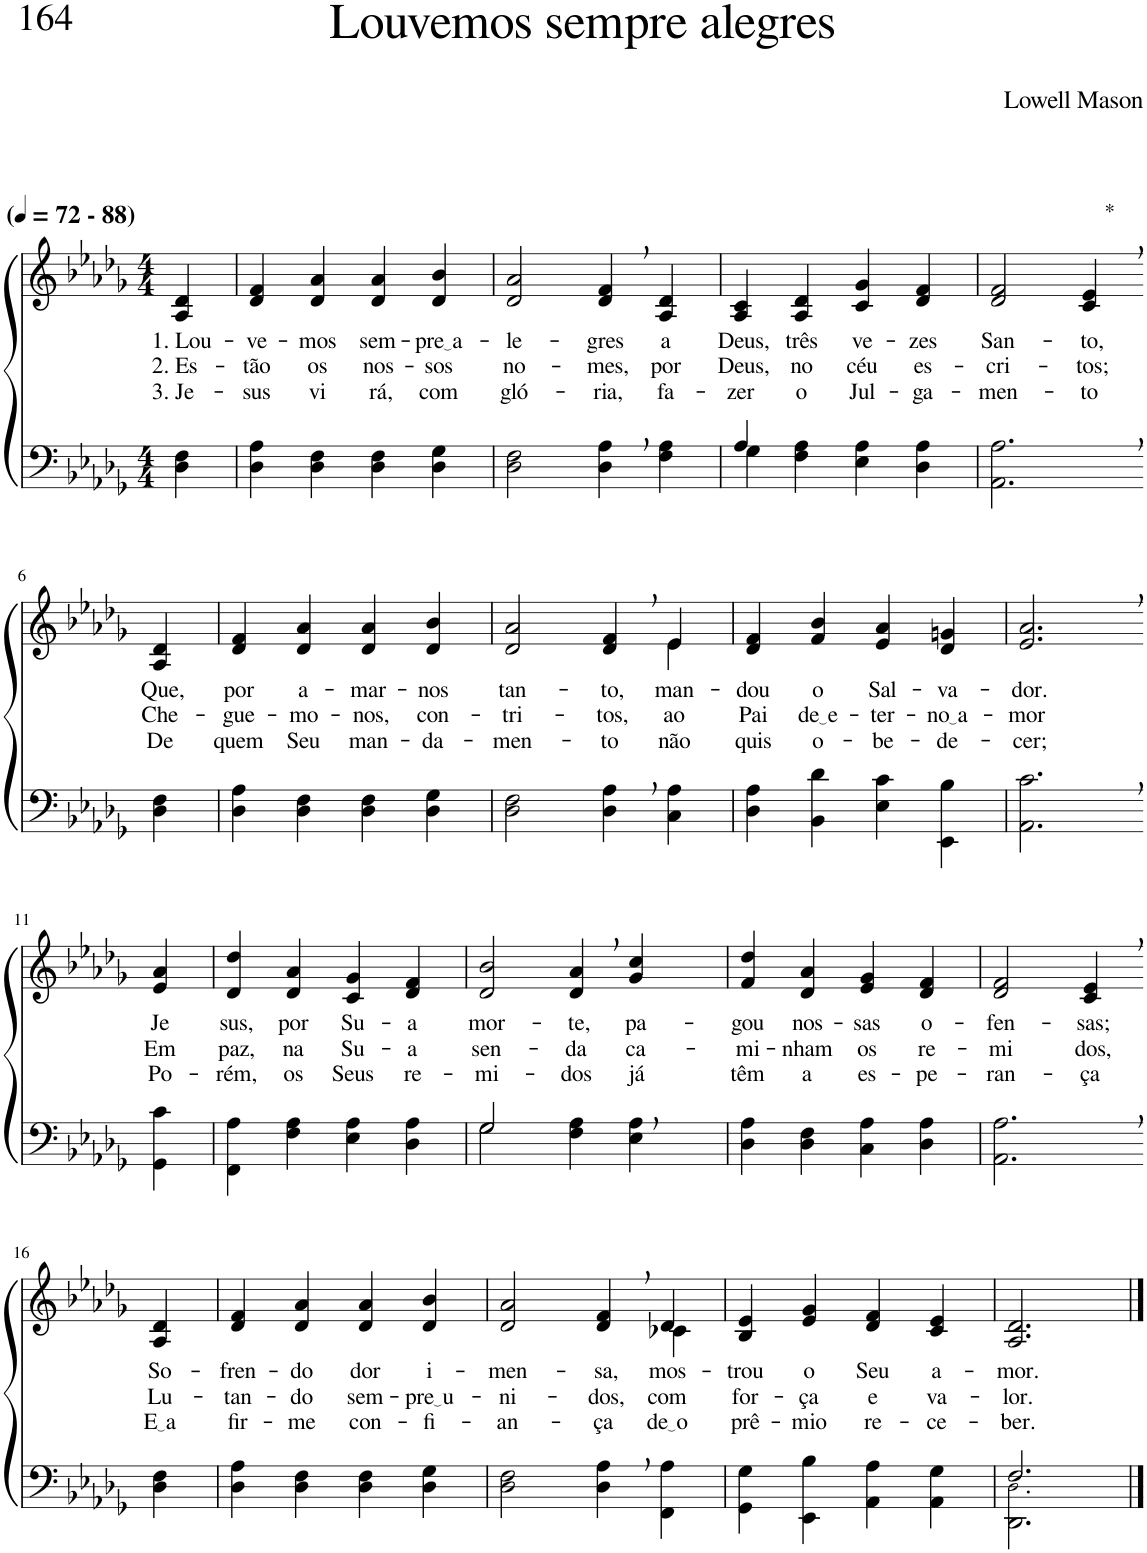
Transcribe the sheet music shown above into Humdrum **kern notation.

**kern	**kern	**text	**text	**text
*part2	*part1	*part1	*part1	*part1
*staff2	*staff1	*staff1	*staff1	*staff1
*I"Parte III e IV	*I"Parte I e II	*	*	*
*clefF4	*clefG2	*	*	*
*Trd-1c-2	*Trd-1c-2	*	*	*
*k[b-e-a-d-g-]	*k[b-e-a-d-g-]	*	*	*
*M4/4	*M4/4	*	*	*
*MM72	*MM72	*	*	*
=1	=1	=1	=1	=1
!	!LO:TX:a:B:t=(	!	!	!
!	!LO:TX:a:B:t=- 88)	!	!	!
!	!	!LO:LY:b	!LO:LY:b	!LO:LY:b
4D-\ 4F\	4A-/ 4d-/	1. Lou-	2. Es-	3. Je-
=2	=2	=2	=2	=2
!	!	!LO:LY:b	!LO:LY:b	!LO:LY:b
4D-\ 4A-\	4d-/ 4f/	-ve-	-tão	-sus
!	!	!LO:LY:b	!LO:LY:b	!LO:LY:b
4D-\ 4F\	4d-/ 4a-/	-mos	os	vi
!	!	!LO:LY:b	!LO:LY:b	!LO:LY:b
4D-\ 4F\	4d-/ 4a-/	sem-	nos-	rá,
!	!	!LO:LY:b	!LO:LY:b	!LO:LY:b
4D-\ 4G-\	4d-/ 4b-/	pre a	-sos	com
=3	=3	=3	=3	=3
!	!	!LO:LY:b	!LO:LY:b	!LO:LY:b
2D-\ 2F\	2d-/ 2a-/	-le-	no-	gló-
!	!	!LO:LY:b	!LO:LY:b	!LO:LY:b
4D-\, 4A-\,	4d-/, 4f/,	-gres	-mes,	-ria,
!	!	!LO:LY:b	!LO:LY:b	!LO:LY:b
4F\ 4A-\	4A-/ 4d-/	a	por	fa-
=4	=4	=4	=4	=4
*^	*	*	*	*
!	!	!	!LO:LY:b	!LO:LY:b	!LO:LY:b
4A-/	4G-\	4A-/ 4c/	Deus,	Deus,	-zer
!	!	!	!LO:LY:b	!LO:LY:b	!LO:LY:b
2.ryy	4F\ 4A-\	4A-/ 4d-/	três	no	o
!	!	!	!LO:LY:b	!LO:LY:b	!LO:LY:b
.	4E-\ 4A-\	4c/ 4g-/	ve-	céu	Jul-
!	!	!	!LO:LY:b	!LO:LY:b	!LO:LY:b
.	4D-\ 4A-\	4d-/ 4f/	-zes	es-	-ga-
=5	=5	=5	=5	=5	=5
!	!	!	!LO:LY:b	!LO:LY:b	!LO:LY:b
*v	*v	*	*	*	*
2.AA-\, 2.A-\,	2d-/ 2f/	San-	-cri-	-men-
!	!LO:TX:a:t=*	!	!	!
!	!	!LO:LY:b	!LO:LY:b	!LO:LY:b
.	4c/, 4e-/,	-to,	-tos;	-to
!!LO:LB:g=z
=6-	=6-	=6-	=6-	=6-
!	!	!LO:LY:b	!LO:LY:b	!LO:LY:b
4D-\ 4F\	4A-/ 4d-/	Que,	Che-	De
=7	=7	=7	=7	=7
!	!	!LO:LY:b	!LO:LY:b	!LO:LY:b
4D-\ 4A-\	4d-/ 4f/	por	-gue-	quem
!	!	!LO:LY:b	!LO:LY:b	!LO:LY:b
4D-\ 4F\	4d-/ 4a-/	a-	-mo-	Seu
!	!	!LO:LY:b	!LO:LY:b	!LO:LY:b
4D-\ 4F\	4d-/ 4a-/	-mar-	-nos,	man-
!	!	!LO:LY:b	!LO:LY:b	!LO:LY:b
4D-\ 4G-\	4d-/ 4b-/	-nos	con-	-da-
=8	=8	=8	=8	=8
!	!	!LO:LY:b	!LO:LY:b	!LO:LY:b
*	*^	*	*	*
2D-\ 2F\	2d-/ 2a-/	2.ryy	tan-	-tri-	-men-
!	!	!	!LO:LY:b	!LO:LY:b	!LO:LY:b
4D-\, 4A-\,	4d-/, 4f/,	.	-to,	-tos,	-to
!	!	!	!LO:LY:b	!LO:LY:b	!LO:LY:b
4C\ 4A-\	4e-/	4e-\	man-	ao	não
=9	=9	=9	=9	=9	=9
!	!	!	!LO:LY:b	!LO:LY:b	!LO:LY:b
*	*v	*v	*	*	*
4D-\ 4A-\	4d-/ 4f/	-dou	Pai	quis
!	!	!LO:LY:b	!LO:LY:b	!LO:LY:b
4BB-\ 4d-\	4f/ 4b-/	o	de e	o-
!	!	!LO:LY:b	!LO:LY:b	!LO:LY:b
4E-\ 4c\	4e-/ 4a-/	Sal-	-ter-	-be-
!	!	!LO:LY:b	!LO:LY:b	!LO:LY:b
4EE-\ 4B-\	4d-/ 4gn/	-va-	no a	-de-
=10	=10	=10	=10	=10
!	!	!LO:LY:b	!LO:LY:b	!LO:LY:b
2.AA-\, 2.c\,	2.e-/, 2.a-/,	-dor.	-mor	-cer;
!!LO:LB:g=z
=11-	=11-	=11-	=11-	=11-
!	!	!LO:LY:b	!LO:LY:b	!LO:LY:b
4GG-\ 4c\	4e-/ 4a-/	Je	Em	Po-
=12	=12	=12	=12	=12
!	!	!LO:LY:b	!LO:LY:b	!LO:LY:b
4FF\ 4A-\	4d-/ 4dd-/	sus,	paz,	-rém,
!	!	!LO:LY:b	!LO:LY:b	!LO:LY:b
4F\ 4A-\	4d-/ 4a-/	por	na	os
!	!	!LO:LY:b	!LO:LY:b	!LO:LY:b
4E-\ 4A-\	4c/ 4g-/	Su-	Su-	Seus
!	!	!LO:LY:b	!LO:LY:b	!LO:LY:b
4D-\ 4A-\	4d-/ 4f/	-a	-a	re-
=13	=13	=13	=13	=13
*^	*	*	*	*
!	!	!	!LO:LY:b	!LO:LY:b	!LO:LY:b
2G-/	2G-\	2d-/ 2b-/	mor-	sen-	-mi-
!	!	!	!LO:LY:b	!LO:LY:b	!LO:LY:b
2ryy	4F\ 4A-\	4d-/, 4a-/,	-te,	-da	-dos
!	!	!	!LO:LY:b	!LO:LY:b	!LO:LY:b
.	4E-\ 4A-\	4g-/ 4cc/	pa-	ca-	já
=14	=14	=14	=14	=14	=14
!	!	!	!LO:LY:b	!LO:LY:b	!LO:LY:b
*v	*v	*	*	*	*
4D-\ 4A-\	4f/ 4dd-/	-gou	-mi-	têm
!	!	!LO:LY:b	!LO:LY:b	!LO:LY:b
4D-\ 4F\	4d-/ 4a-/	nos-	-nham	a
!	!	!LO:LY:b	!LO:LY:b	!LO:LY:b
4C\ 4A-\	4e-/ 4g-/	-sas	os	es-
!	!	!LO:LY:b	!LO:LY:b	!LO:LY:b
4D-\ 4A-\	4d-/ 4f/	o-	re-	-pe-
=15	=15	=15	=15	=15
!	!	!LO:LY:b	!LO:LY:b	!LO:LY:b
2.AA-\, 2.A-\,	2d-/ 2f/	-fen-	-mi	-ran-
!	!	!LO:LY:b	!LO:LY:b	!LO:LY:b
.	4c/, 4e-/,	-sas;	dos,	-ça
!!LO:LB:g=z
=16-	=16-	=16-	=16-	=16-
!	!	!LO:LY:b	!LO:LY:b	!LO:LY:b
4D-\ 4F\	4A-/ 4d-/	So-	Lu-	E a
=17	=17	=17	=17	=17
!	!	!LO:LY:b	!LO:LY:b	!LO:LY:b
4D-\ 4A-\	4d-/ 4f/	-fren-	-tan-	fir-
!	!	!LO:LY:b	!LO:LY:b	!LO:LY:b
4D-\ 4F\	4d-/ 4a-/	-do	-do	-me
!	!	!LO:LY:b	!LO:LY:b	!LO:LY:b
4D-\ 4F\	4d-/ 4a-/	dor	sem-	con-
!	!	!LO:LY:b	!LO:LY:b	!LO:LY:b
4D-\ 4G-\	4d-/ 4b-/	i-	pre u	-fi-
=18	=18	=18	=18	=18
!	!	!LO:LY:b	!LO:LY:b	!LO:LY:b
*	*^	*	*	*
2D-\ 2F\	2d-/ 2a-/	2.ryy	-men-	-ni-	-an-
!	!	!	!LO:LY:b	!LO:LY:b	!LO:LY:b
4D-\, 4A-\,	4d-/, 4f/,	.	-sa,	-dos,	-ça
!	!	!	!LO:LY:b	!LO:LY:b	!LO:LY:b
4FF\ 4A-\	4d-/	4c-X\	mos-	com	de o
=19	=19	=19	=19	=19	=19
!	!	!	!LO:LY:b	!LO:LY:b	!LO:LY:b
*	*v	*v	*	*	*
4GG-\ 4G-\	4B-/ 4e-/	-trou	for-	prê-
!	!	!LO:LY:b	!LO:LY:b	!LO:LY:b
4EE-\ 4B-\	4e-/ 4g-/	o	-ça	-mio
!	!	!LO:LY:b	!LO:LY:b	!LO:LY:b
4AA-\ 4A-\	4d-/ 4f/	Seu	e	re-
!	!	!LO:LY:b	!LO:LY:b	!LO:LY:b
4AA-\ 4G-\	4c/ 4e-/	a-	va-	-ce-
=20	=20	=20	=20	=20
*^	*	*	*	*
!	!	!	!LO:LY:b	!LO:LY:b	!LO:LY:b
2.F/	2.DD-\ 2.D-!\	2.A-/ 2.d-/	-mor.	-lor.	-ber.
*v	*v	*	*	*	*
==	==	==	==	==
*-	*-	*-	*-	*-
